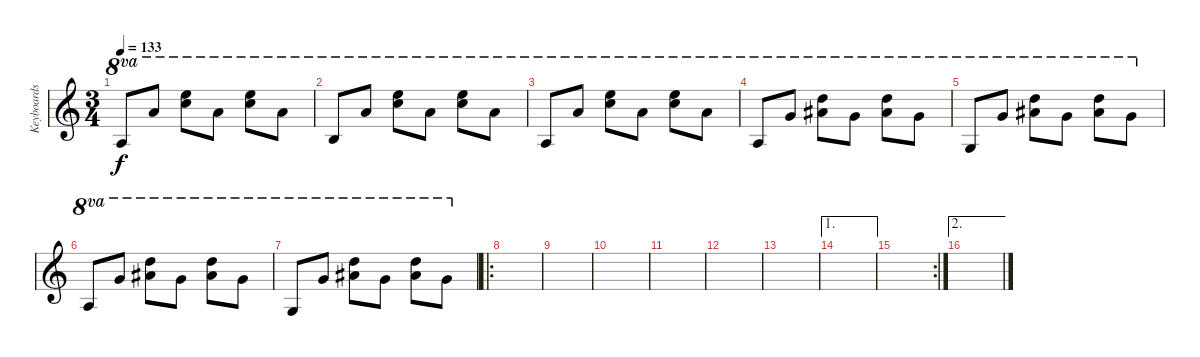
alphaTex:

\track ("Keyboards" "Keyboards") {instrument acousticgrandpiano}
\staff {score}
\tuning (E4 B3 G3 D3 A2 E2) {hide}
\ts (3 4)
\tempo 133
\clef g2
\ks c
14.3.8{ot 8va dy f} 17.1.8{ot 8va} (20.1 29.2).8{ot 8va} 17.1.8{ot 8va} (20.1 29.2).8{ot 8va} 17.1.8{ot 8va} |
16.3.8{ot 8va} 17.1.8{ot 8va} (20.1 29.2).8{ot 8va} 17.1.8{ot 8va} (20.1 29.2).8{ot 8va} 17.1.8{ot 8va} |
14.3.8{ot 8va} 17.1.8{ot 8va} (20.1 29.2).8{ot 8va} 17.1.8{ot 8va} (20.1 29.2).8{ot 8va} 17.1.8{ot 8va} |
14.3.8{ot 8va} 15.1.8{ot 8va} (18.1 27.2).8{ot 8va} 15.1.8{ot 8va} (18.1 27.2).8{ot 8va} 15.1.8{ot 8va} |
12.3.8{ot 8va} 15.1.8{ot 8va} (18.1 27.2).8{ot 8va} 15.1.8{ot 8va} (18.1 27.2).8{ot 8va} 15.1.8{ot 8va} |
14.3.8{ot 8va} 15.1.8{ot 8va} (18.1 27.2).8{ot 8va} 15.1.8{ot 8va} (18.1 27.2).8{ot 8va} 15.1.8{ot 8va} |
12.3.8{ot 8va} 15.1.8{ot 8va} (18.1 27.2).8{ot 8va} 15.1.8{ot 8va} (18.1 27.2).8{ot 8va} 15.1.8{ot 8va} |
\ro
|
|
|
|
|
|
\ae 1
|
\rc 2
|
\ae 2
